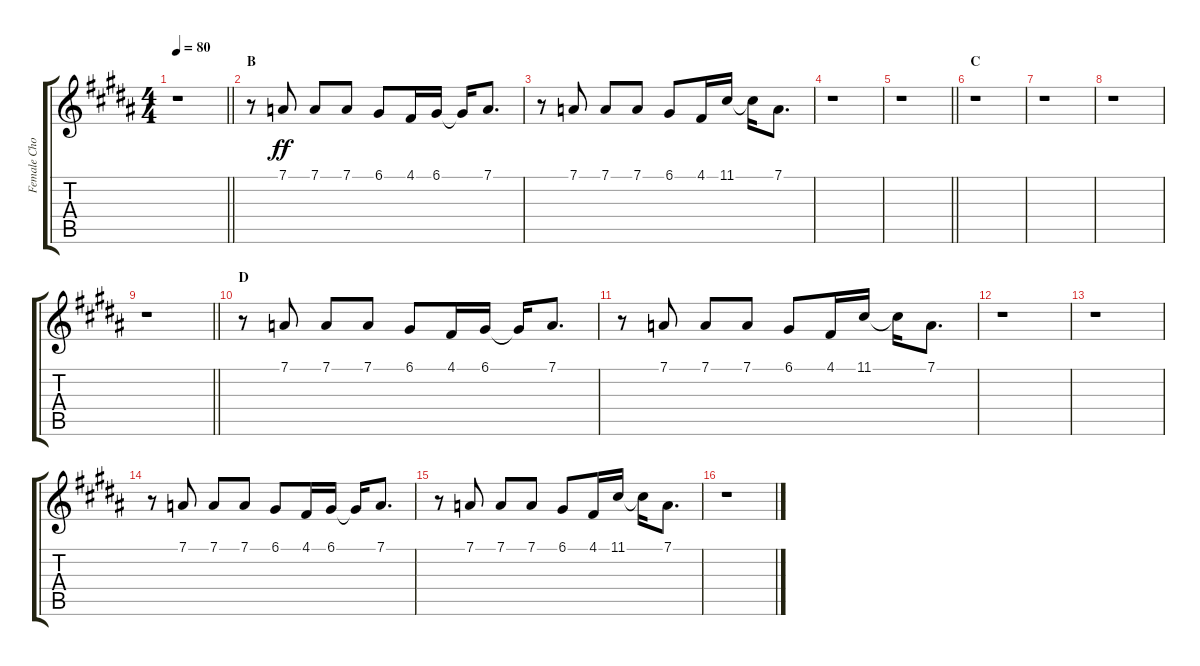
\track ("Female Chorus I" "Female Cho") {instrument voiceoohs}
\staff {score tabs}
\tuning (D4 A3 F3 C3 G2 D2) {hide}
\ts (4 4)
\tempo 80
\clef g2
\barLineRight lightlight
\ks b
r.1{dy ff} |
\section ("" "B")
r.8 7.1.8 7.1.8 7.1.8 6.1.8 4.1.16 6.1.16 6.1{t}.16 7.1.8{d} |
r.8 7.1.8 7.1.8 7.1.8 6.1.8 4.1.16 11.1.16 11.1{t}.16 7.1.8{d} |
r.1 |
\barLineRight lightlight
r.1 |
\section ("" "C")
r.1 |
r.1 |
r.1 |
\barLineRight lightlight
r.1 |
\section ("" "D")
r.8 7.1.8 7.1.8 7.1.8 6.1.8 4.1.16 6.1.16 6.1{t}.16 7.1.8{d} |
r.8 7.1.8 7.1.8 7.1.8 6.1.8 4.1.16 11.1.16 11.1{t}.16 7.1.8{d} |
r.1 |
r.1 |
r.8 7.1.8 7.1.8 7.1.8 6.1.8 4.1.16 6.1.16 6.1{t}.16 7.1.8{d} |
r.8 7.1.8 7.1.8 7.1.8 6.1.8 4.1.16 11.1.16 11.1{t}.16 7.1.8{d} |
r.1
